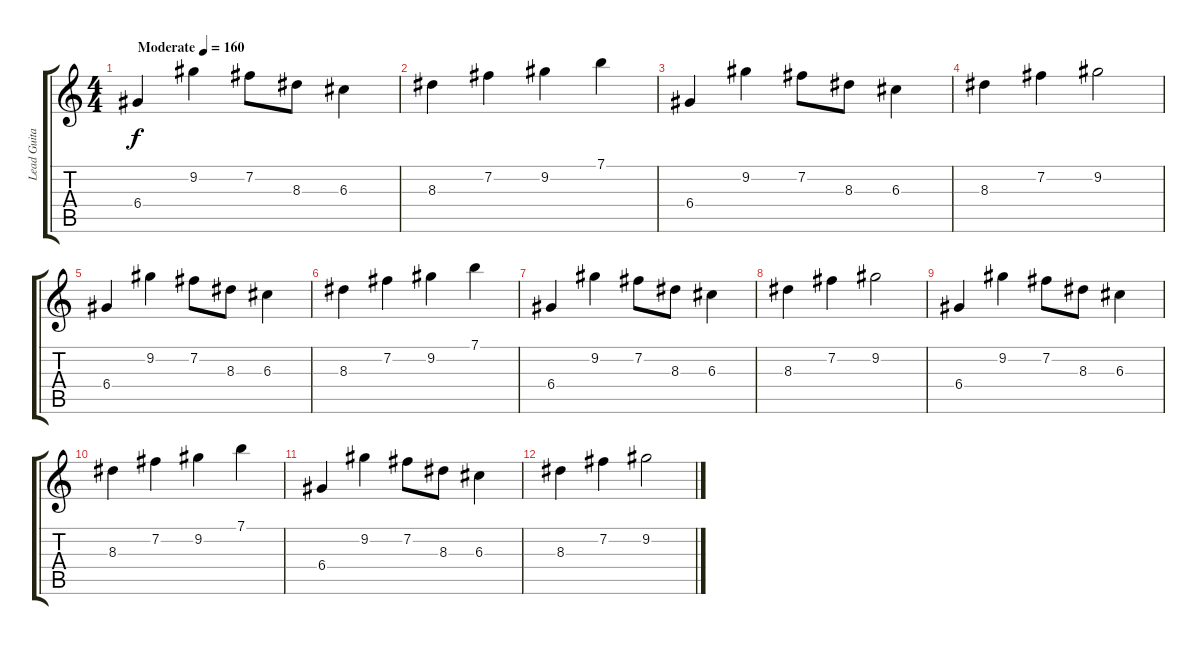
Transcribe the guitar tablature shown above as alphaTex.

\track ("Lead Guitar" "Lead Guita") {instrument electricguitarclean}
\staff {score tabs}
\tuning (E4 B3 G3 D3 A2 E2) {hide}
\ts (4 4)
\tempo (160 "Moderate")
\clef g2
\ks c
6.4.4{dy f instrument electricguitarclean} 9.2.4 7.2.8 8.3.8 6.3.4 |
8.3.4 7.2.4 9.2.4 7.1.4 |
6.4.4 9.2.4 7.2.8 8.3.8 6.3.4 |
8.3.4 7.2.4 9.2.2 |
6.4.4 9.2.4 7.2.8 8.3.8 6.3.4 |
8.3.4 7.2.4 9.2.4 7.1.4 |
6.4.4 9.2.4 7.2.8 8.3.8 6.3.4 |
8.3.4 7.2.4 9.2.2 |
6.4.4 9.2.4 7.2.8 8.3.8 6.3.4 |
8.3.4 7.2.4 9.2.4 7.1.4 |
6.4.4 9.2.4 7.2.8 8.3.8 6.3.4 |
8.3.4 7.2.4 9.2.2
